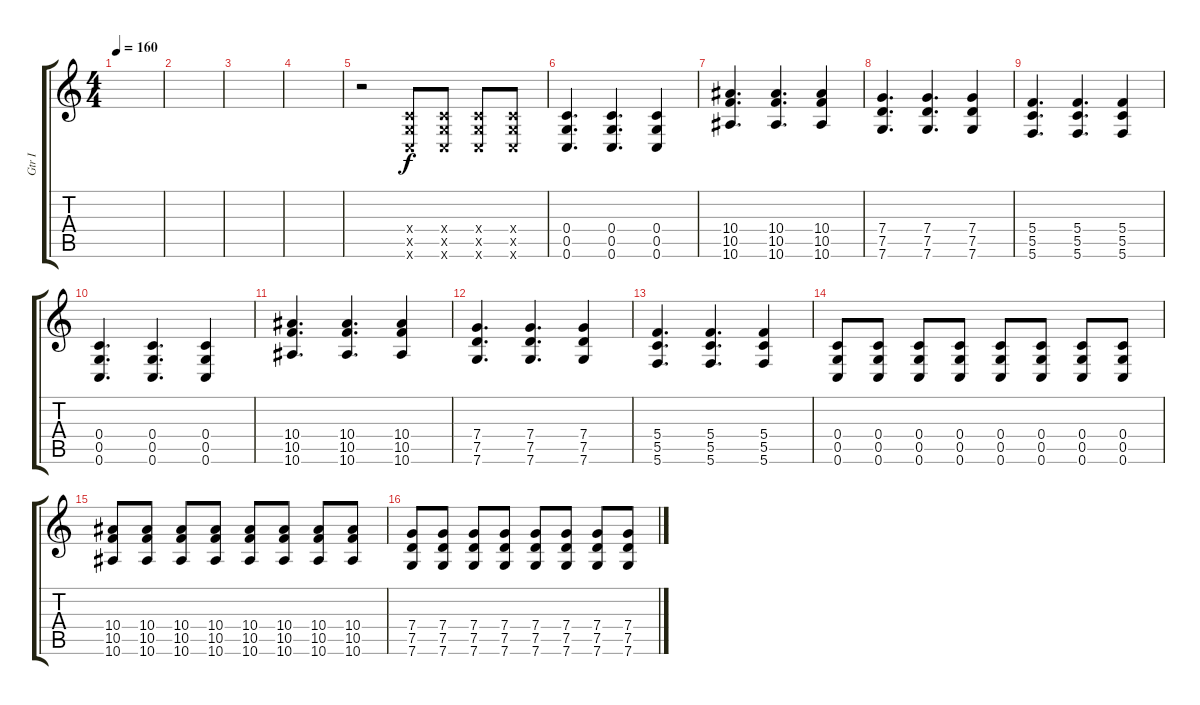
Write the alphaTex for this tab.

\track ("Gtr I" "Gtr I") {instrument overdrivenguitar}
\staff {score tabs}
\tuning (D4 A3 F3 C3 G2 C2) {hide}
\ts (4 4)
\tempo 160
\clef g2
\ks c
|
|
|
|
r.2 (0.4{x} 0.5{x} 0.6{x}).8{dy f} (0.4{x} 0.5{x} 0.6{x}).8 (0.4{x} 0.5{x} 0.6{x}).8 (0.4{x} 0.5{x} 0.6{x}).8 |
(0.4 0.5 0.6).4{d} (0.4 0.5 0.6).4{d} (0.4 0.5 0.6).4 |
(10.4 10.5 10.6).4{d} (10.4 10.5 10.6).4{d} (10.4 10.5 10.6).4 |
(7.4 7.5 7.6).4{d} (7.4 7.5 7.6).4{d} (7.4 7.5 7.6).4 |
(5.4 5.5 5.6).4{d} (5.4 5.5 5.6).4{d} (5.4 5.5 5.6).4 |
(0.4 0.5 0.6).4{d} (0.4 0.5 0.6).4{d} (0.4 0.5 0.6).4 |
(10.4 10.5 10.6).4{d} (10.4 10.5 10.6).4{d} (10.4 10.5 10.6).4 |
(7.4 7.5 7.6).4{d} (7.4 7.5 7.6).4{d} (7.4 7.5 7.6).4 |
(5.4 5.5 5.6).4{d} (5.4 5.5 5.6).4{d} (5.4 5.5 5.6).4 |
(0.4 0.5 0.6).8 (0.4 0.5 0.6).8 (0.4 0.5 0.6).8 (0.4 0.5 0.6).8 (0.4 0.5 0.6).8 (0.4 0.5 0.6).8 (0.4 0.5 0.6).8 (0.4 0.5 0.6).8 |
(10.4 10.5 10.6).8 (10.4 10.5 10.6).8 (10.4 10.5 10.6).8 (10.4 10.5 10.6).8 (10.4 10.5 10.6).8 (10.4 10.5 10.6).8 (10.4 10.5 10.6).8 (10.4 10.5 10.6).8 |
(7.4 7.5 7.6).8 (7.4 7.5 7.6).8 (7.4 7.5 7.6).8 (7.4 7.5 7.6).8 (7.4 7.5 7.6).8 (7.4 7.5 7.6).8 (7.4 7.5 7.6).8 (7.4 7.5 7.6).8
